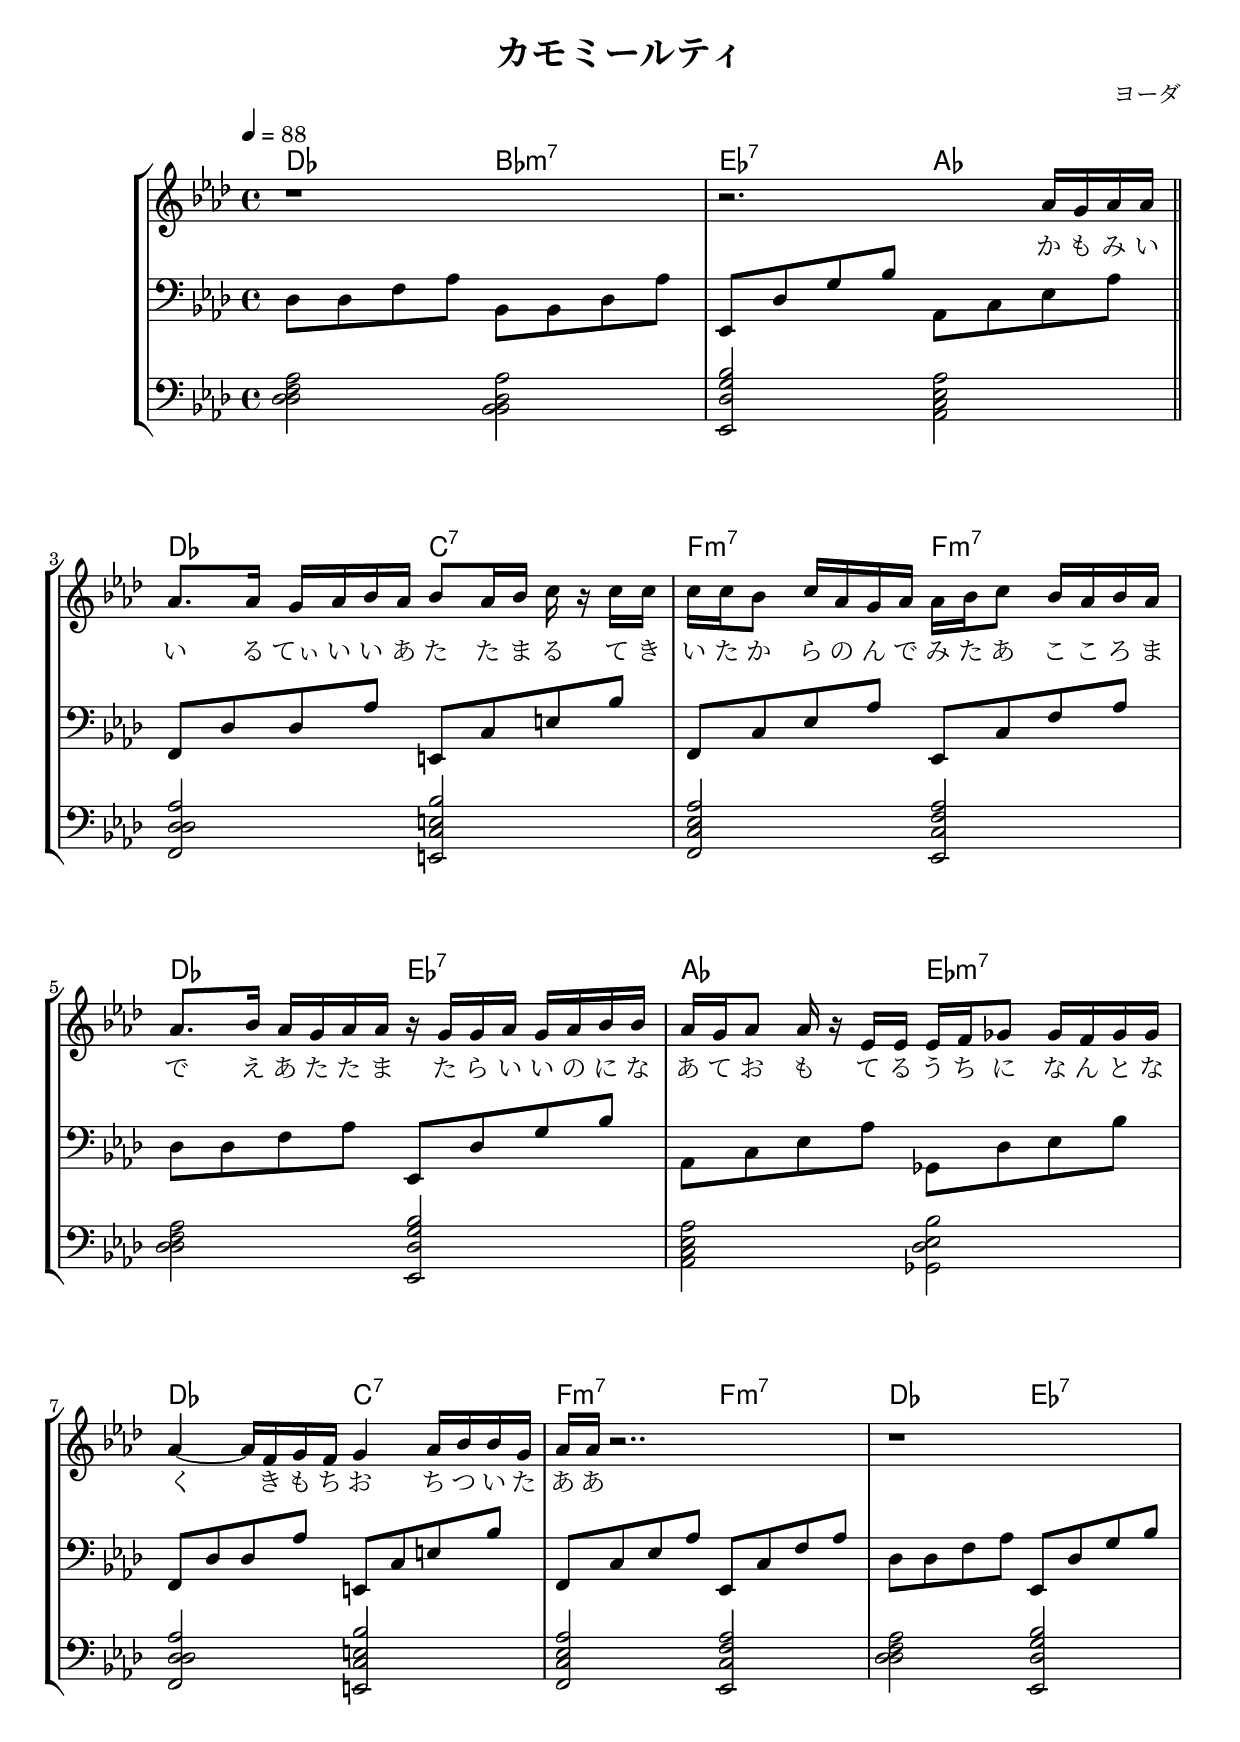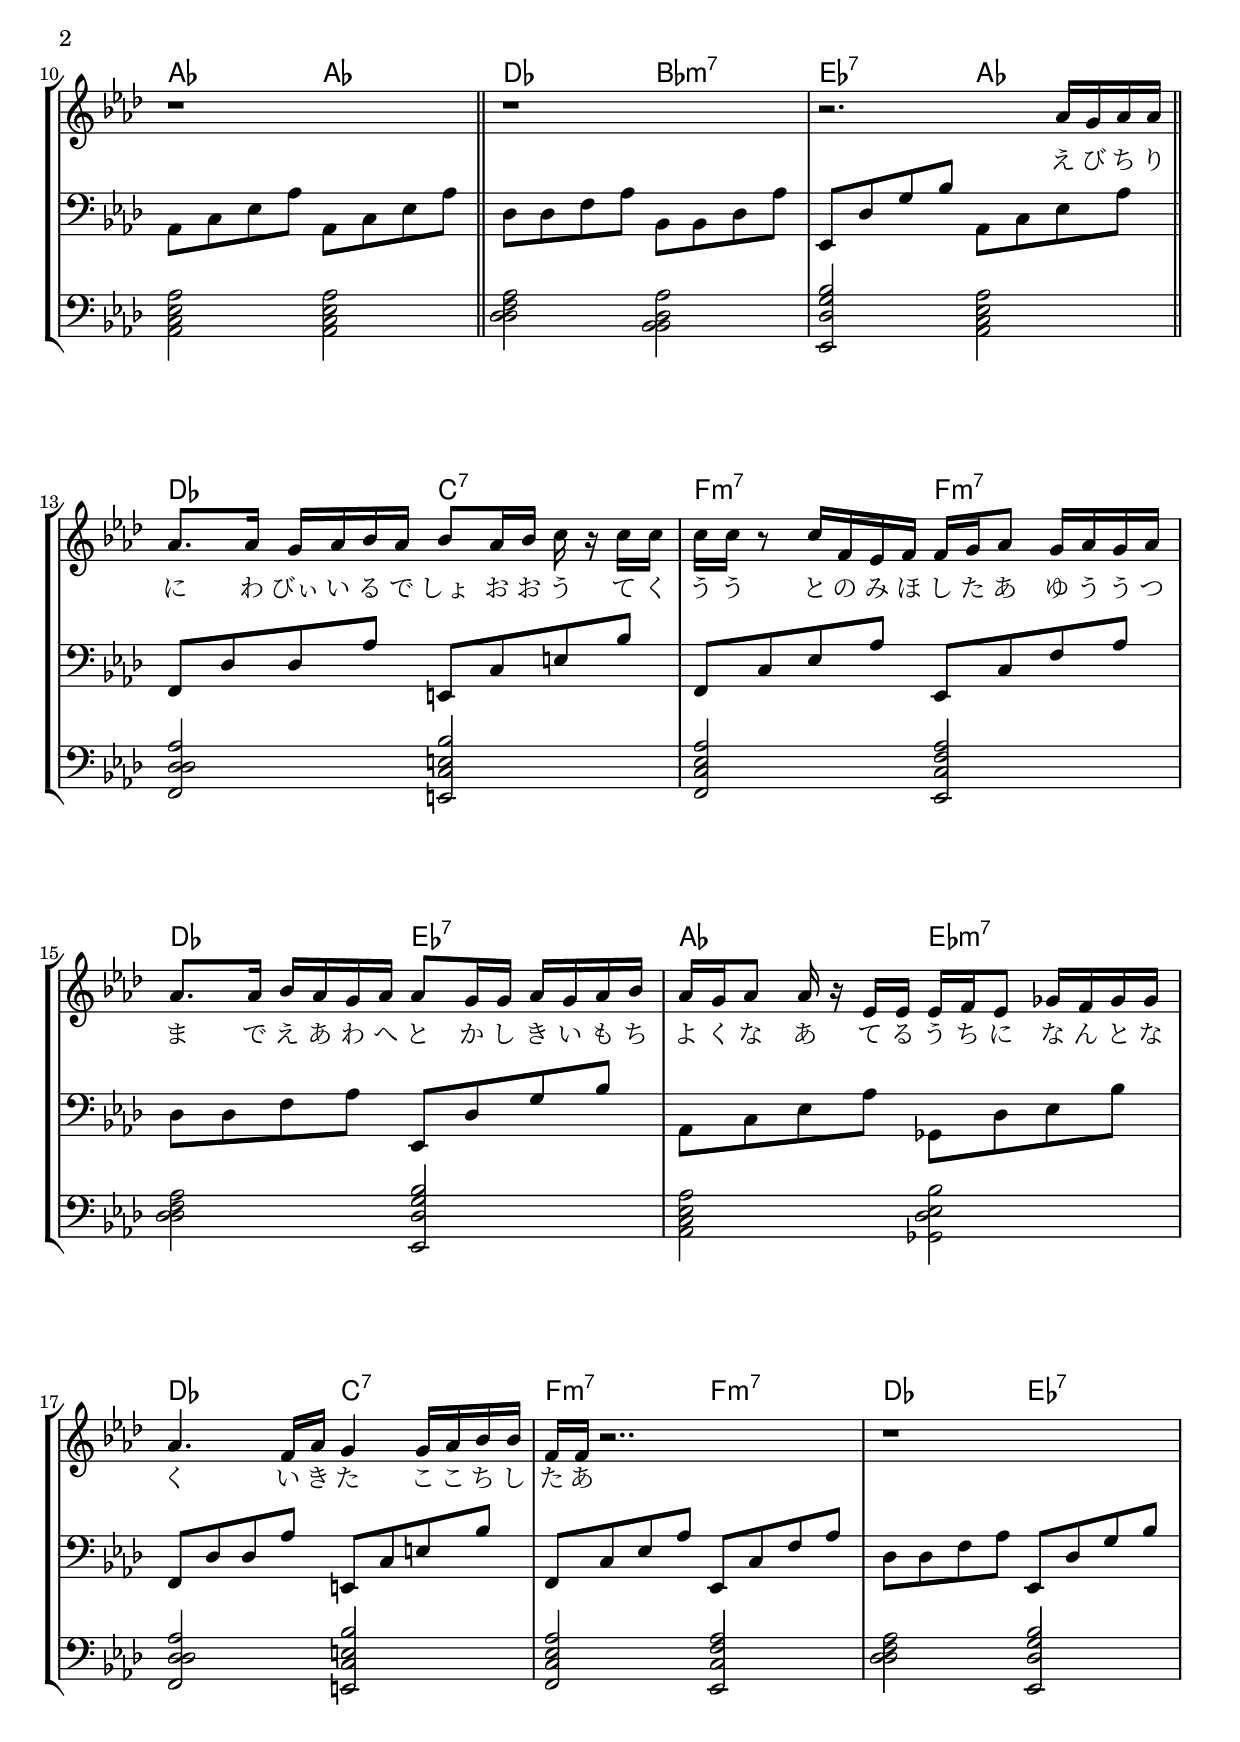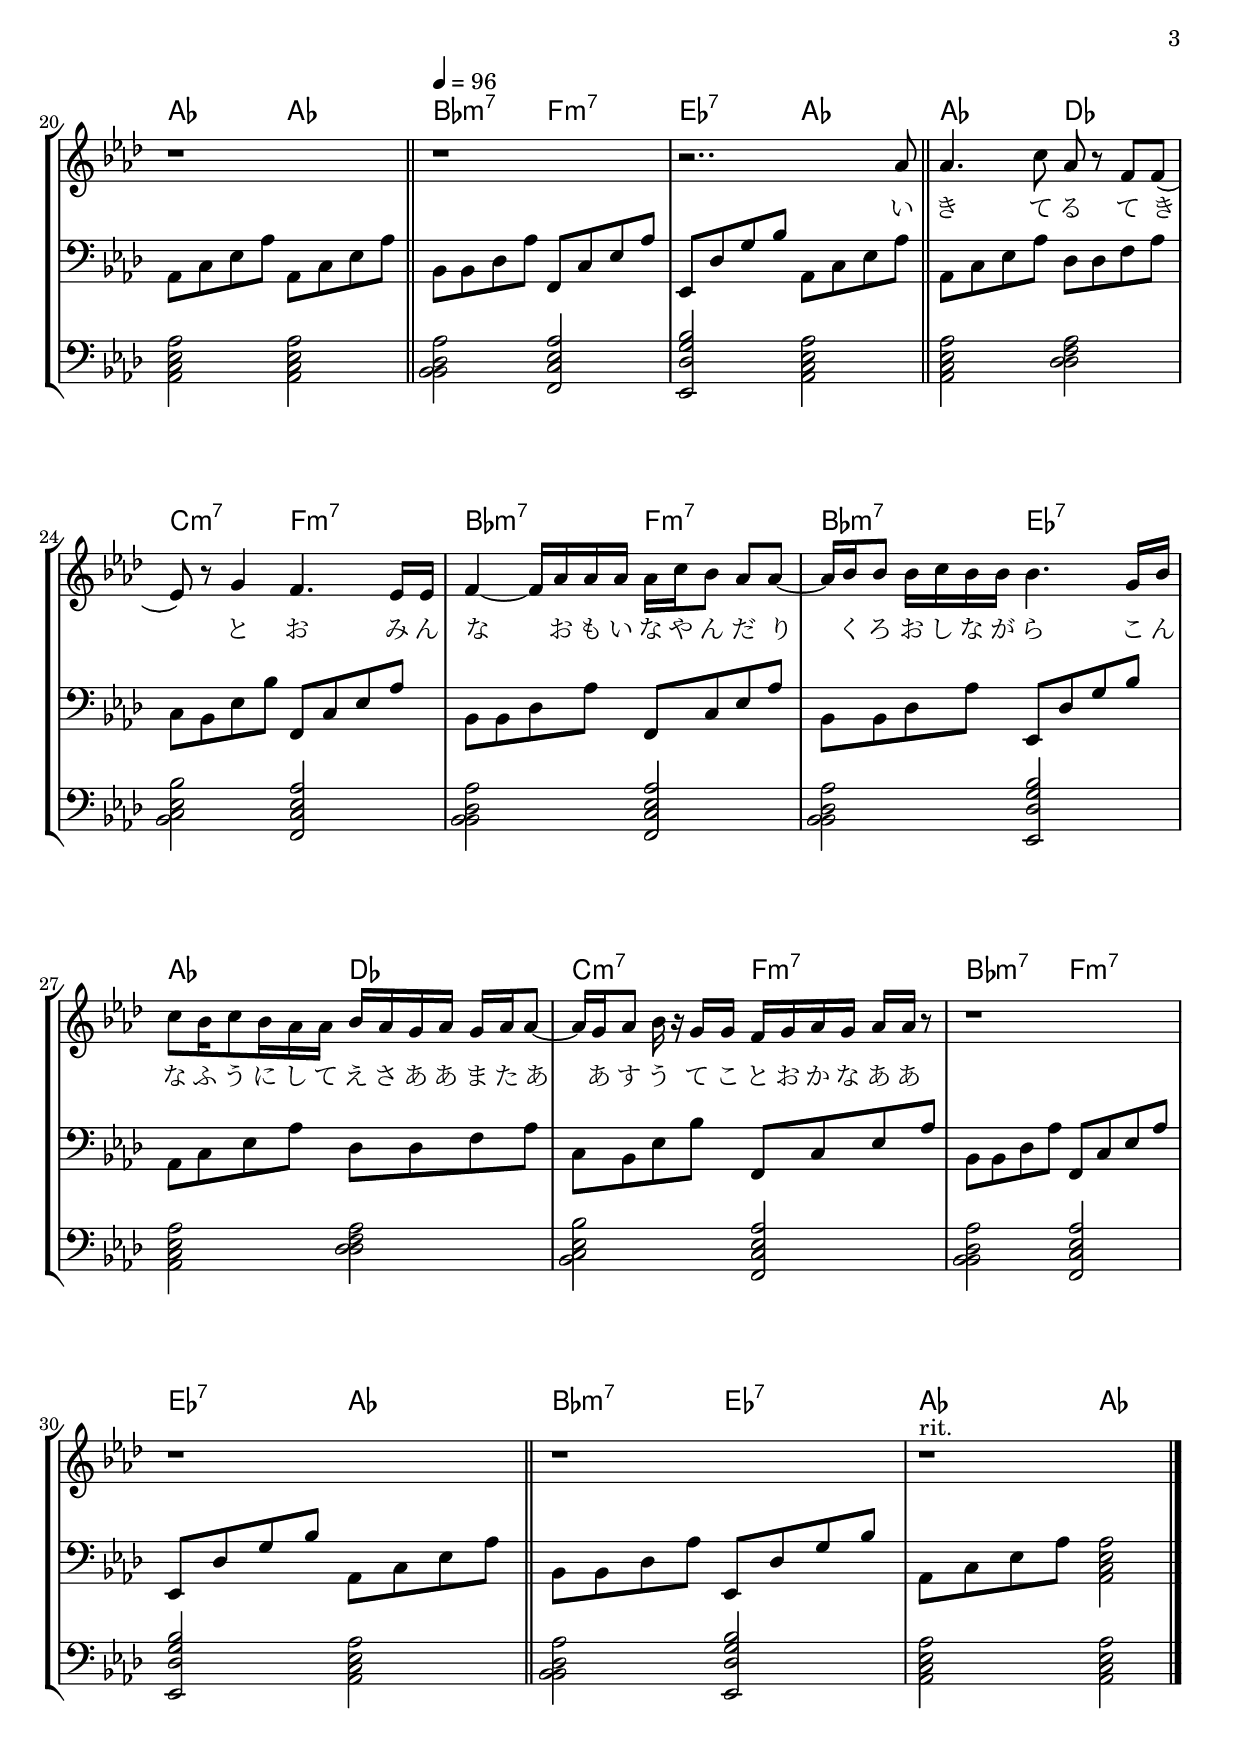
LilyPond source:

\version "2.12.1"

\header {
	title = \markup {カモミールティ}
	composer = \markup \center-column {ヨーダ}
}

harmony = \chordmode {
	des2 bes:min7 es:7 as 

	des c:7 f:min7 f:min7 des es:7 as es:min7 des c:7 f:min7 f:min7 des es:7 as as 

	des bes:min7 es:7 as 

	des c:7 f:min7 f:min7 des es:7 as es:min7 des c:7 f:min7 f:min7 des es:7 as as 

	bes:min7 f:min7 es:7 as 

	as des c:min7 f:min7 bes:min7 f:min7 bes:min7 es:7 as des c:min7 f:min7 bes:min7 f:min7 es:7 as 

	bes:min7 es:7 as as 
}

melody = {
	\key as \major
	\tempo 4 = 88
	r1 | r2. 
	\set Staff.midiInstrument = #"mmi0.42"
	as'16  g'16  as'16  as'16 
	as'8.  as'16  g'16  as'16  bes'16  as'16  bes'8  as'16  bes'16  c''16  r16  c''16  c''16 
	c''16  c''16  bes'8  c''16  as'16  g'16  as'16  as'16  bes'16  c''8  bes'16  as'16  bes'16  as'16 
	as'8.  bes'16  as'16  g'16  as'16  as'16  r16  g'16  g'16  as'16  g'16  as'16  bes'16  bes'16 
	as'16  g'16  as'8  as'16  r16  es'16  es'16  es'16  f'16  ges'8  ges'16  f'16  ges'16  ges'16 
	as'4~as'16  f'16  g'16  f'16  g'4  as'16  bes'16  bes'16  g'16 
	as'16  as'16  	r2.. r1 r1 	r1 | r2. 
	\set Staff.midiInstrument = #"mmi0.42"
	as'16  g'16  as'16  as'16 
	as'8.  as'16  g'16  as'16  bes'16  as'16  bes'8  as'16  bes'16  c''16  r16  c''16  c''16 
	c''16  c''16  r8  c''16  f'16  es'16  f'16  f'16  g'16  as'8  g'16  as'16  g'16  as'16 
	as'8.  as'16  bes'16  as'16  g'16  as'16  as'8  g'16  g'16  as'16  g'16  as'16  bes'16 
	as'16  g'16  as'8  as'16  r16  es'16  es'16  es'16  f'16  es'8  ges'16  f'16  ges'16  ges'16 
	as'4.  f'16  as'16  g'4  g'16  as'16  bes'16  bes'16 
	f'16  f'16  	r2.. r1 r1 	\tempo 4 = 96
	r1 | r2.. 
	\set Staff.midiInstrument = #"mmi0.42"
	as'8 
	as'4.  c''8  as'8  r8  f'8  f'8 
	(es'8)  r8  g'4  f'4.  es'16  es'16 
	f'4~f'16  as'16  as'16  as'16  as'16  c''16  bes'8  as'8  as'8~ 
	as'16  bes'16  bes'8  bes'16  c''16  bes'16  bes'16  bes'4.  g'16  bes'16 
	c''8  bes'16  c''8  bes'16  as'16  as'16  bes'16  as'16  g'16  as'16  g'16  as'16  as'8~ 
	as'16  g'16  as'8  bes'16  r16  g'16  g'16  f'16  g'16  as'16  g'16  as'16  as'16  	r8 r1 r1 	r1 | r1^"rit." \bar "|."
}

words = \lyricmode {
	
	か  も  み  い  い  る  てぃ  い  い  あ  た  た  ま  る  て  き  い  た  か  ら  の  ん  で  み  た  あ  こ  こ  ろ  ま  で  え  あ  た  た  ま  た  ら  い  い  の  に  な  あ  て  お  も  て  る  う  ち  に  な  ん  と  な  く  き  も  ち  お  ち  つ  い  た  あ  あ  
	
	え  び  ち  り  に  わ  びぃ  い  る  で  しょ  お  お  う  て  く  う  う  と  の  み  ほ  し  た  あ  ゆ  う  う  つ  ま  で  え  あ  わ  へ  と  か  し  き  い  も  ち  よ  く  な  あ  て  る  う  ち  に  な  ん  と  な  く  い  き  た  こ  こ  ち  し  た  あ  
	
	い  き  て  る  て  き  と  お  み  ん  な  お  も  い  な  や  ん  だ  り  く  ろ  お  し  な  が  ら  こ  ん  な  ふ  う  に  し  て  え  さ  あ  あ  ま  た  あ  あ  す  う  て  こ  と  お  か  な  あ  あ  
	
}

tempochange = {
	\tempo 4 = 88
	r1 | r1 \bar "||"
	\tempo 4 = 88
	r1 | r1 | r1 | r1 | r1 | r1 | r1 | r1 \bar "||"
	\tempo 4 = 88
	r1 | r1 \bar "||"
	\tempo 4 = 88
	r1 | r1 | r1 | r1 | r1 | r1 | r1 | r1 \bar "||"
	\tempo 4 = 96
	r1 | r1 \bar "||"
	\tempo 4 = 96
	r1 | r1 | r1 | r1 | r1 | r1 | r1 | r1 \bar "||"
	\tempo 4 = 96
	r1 | \tempo 4 = 72 r2 \tempo 4 = 64 r2 \bar "|."
}

mainacc = {
	\clef bass
	\set Staff.midiInstrument = #"Harmonica"
	\key as \major
	\tempo 4 = 88
	des8 des8 f8 as8
	bes,8 bes,8 des8 as8
	es,8 des8 g8 bes8
	as,8 c8 es8 as8
	\bar "||"

	\set Staff.midiInstrument = #"Acoustic Guitar (steel)"
	f,8 des8 des8 as8
	e,8 c8 e8 bes8
	f,8 c8 es8 as8
	es,8 c8 f8 as8
	des8 des8 f8 as8
	es,8 des8 g8 bes8
	as,8 c8 es8 as8
	ges,8 des8 es8 bes8
	f,8 des8 des8 as8
	e,8 c8 e8 bes8
	f,8 c8 es8 as8
	es,8 c8 f8 as8
	des8 des8 f8 as8
	es,8 des8 g8 bes8
	as,8 c8 es8 as8
	as,8 c8 es8 as8
	\bar "||"

	\set Staff.midiInstrument = #"Acoustic Guitar (steel)"
	des8 des8 f8 as8
	bes,8 bes,8 des8 as8
	es,8 des8 g8 bes8
	as,8 c8 es8 as8
	\bar "||"

	\set Staff.midiInstrument = #"Acoustic Guitar (steel)"
	f,8 des8 des8 as8
	e,8 c8 e8 bes8
	f,8 c8 es8 as8
	es,8 c8 f8 as8
	des8 des8 f8 as8
	es,8 des8 g8 bes8
	as,8 c8 es8 as8
	ges,8 des8 es8 bes8
	f,8 des8 des8 as8
	e,8 c8 e8 bes8
	f,8 c8 es8 as8
	es,8 c8 f8 as8
	des8 des8 f8 as8
	es,8 des8 g8 bes8
	as,8 c8 es8 as8
	as,8 c8 es8 as8
	\bar "||"

	\set Staff.midiInstrument = #"Alto Sax"
	\tempo 4 = 96
	bes,8 bes,8 des8 as8
	f,8 c8 es8 as8
	es,8 des8 g8 bes8
	as,8 c8 es8 as8
	\bar "||"

	\set Staff.midiInstrument = #"Acoustic Guitar (steel)"
	as,8 c8 es8 as8
	des8 des8 f8 as8
	c8 bes,8 es8 bes8
	f,8 c8 es8 as8
	bes,8 bes,8 des8 as8
	f,8 c8 es8 as8
	bes,8 bes,8 des8 as8
	es,8 des8 g8 bes8
	as,8 c8 es8 as8
	des8 des8 f8 as8
	c8 bes,8 es8 bes8
	f,8 c8 es8 as8
	bes,8 bes,8 des8 as8
	f,8 c8 es8 as8
	es,8 des8 g8 bes8
	as,8 c8 es8 as8
	\bar "||"

	\set Staff.midiInstrument = #"Harmonica"
	bes,8 bes,8 des8 as8
	es,8 des8 g8 bes8
	as,8 c8 es8 as8
	<as, c es as>2
	\bar "|."
}

subacc = {
	\clef bass
	\set Staff.midiInstrument = #"Bright Acoustic"
	\key as \major
	\tempo 4 = 88
	<des des f as>2
	<bes, bes, des as>2
	<es, des g bes>2
	<as, c es as>2
	\bar "||"

	\set Staff.midiInstrument = #"Bright Acoustic"
	<f, des des as>2
	<e, c e bes>2
	<f, c es as>2
	<es, c f as>2
	<des des f as>2
	<es, des g bes>2
	<as, c es as>2
	<ges, des es bes>2
	<f, des des as>2
	<e, c e bes>2
	<f, c es as>2
	<es, c f as>2
	<des des f as>2
	<es, des g bes>2
	<as, c es as>2
	<as, c es as>2
	\bar "||"

	\set Staff.midiInstrument = #"Bright Acoustic"
	<des des f as>2
	<bes, bes, des as>2
	<es, des g bes>2
	<as, c es as>2
	\bar "||"

	\set Staff.midiInstrument = #"Bright Acoustic"
	<f, des des as>2
	<e, c e bes>2
	<f, c es as>2
	<es, c f as>2
	<des des f as>2
	<es, des g bes>2
	<as, c es as>2
	<ges, des es bes>2
	<f, des des as>2
	<e, c e bes>2
	<f, c es as>2
	<es, c f as>2
	<des des f as>2
	<es, des g bes>2
	<as, c es as>2
	<as, c es as>2
	\bar "||"

	\set Staff.midiInstrument = #"Bright Acoustic"
	\tempo 4 = 96
	<bes, bes, des as>2
	<f, c es as>2
	<es, des g bes>2
	<as, c es as>2
	\bar "||"

	\set Staff.midiInstrument = #"Bright Acoustic"
	<as, c es as>2
	<des des f as>2
	<c bes, es bes>2
	<f, c es as>2
	<bes, bes, des as>2
	<f, c es as>2
	<bes, bes, des as>2
	<es, des g bes>2
	<as, c es as>2
	<des des f as>2
	<c bes, es bes>2
	<f, c es as>2
	<bes, bes, des as>2
	<f, c es as>2
	<es, des g bes>2
	<as, c es as>2
	\bar "||"

	\set Staff.midiInstrument = #"Bright Acoustic"
	<bes, bes, des as>2
	<es, des g bes>2
	<as, c es as>2
	<as, c es as>2
	\bar "|."
}

percA = {
	\drummode {
	r1 |r1 \bar "||"
	r1 |r1 |r1 |r1 |r1 |r1 |r1 |r1 \bar "||"
	r1 |r1 \bar "||"
	r1 |r1 |r1 |r1 |r1 |r1 |r1 |r1 \bar "||"
	r1 |r1 \bar "||"
	r1 |r1 |r1 |r1 |r1 |r1 |r1 |r1 \bar "||"
	r1 |r1 \bar "|."
	}
}

percB = {
	\drummode {
	r1 |r1 \bar "||"
	r1 |r1 |r1 |r1 |r1 |r1 |r1 |r1 \bar "||"
	r1 |r1 \bar "||"
	r1 |r1 |r1 |r1 |r1 |r1 |r1 |r1 \bar "||"
	r1 |r1 \bar "||"
	r1 |r1 |r1 |r1 |r1 |r1 |r1 |r1 \bar "||"
	r1 |r1 \bar "|."
	}
}

percC = {
	\drummode {
	r1 |r1 \bar "||"
	r1 |r1 |r1 |r1 |r1 |r1 |r1 |r1 \bar "||"
	r1 |r1 \bar "||"
	r1 |r1 |r1 |r1 |r1 |r1 |r1 |r1 \bar "||"
	r1 |r1 \bar "||"
	r1 |r1 |r1 |r1 |r1 |r1 |r1 |r1 \bar "||"
	r1 |r1 \bar "|."
	}
}

percD = {
	\drummode {
	r1 |r1 \bar "||"
	r1 |r1 |r1 |r1 |r1 |r1 |r1 |r1 \bar "||"
	r1 |r1 \bar "||"
	r1 |r1 |r1 |r1 |r1 |r1 |r1 |r1 \bar "||"
	r1 |r1 \bar "||"
	r1 |r1 |r1 |r1 |r1 |r1 |r1 |r1 \bar "||"
	r1 |r1 \bar "|."
	}
}

percE = {
	\drummode {
	r1 |r1 \bar "||"
	r1 |r1 |r1 |r1 |r1 |r1 |r1 |r1 \bar "||"
	r1 |r1 \bar "||"
	r1 |r1 |r1 |r1 |r1 |r1 |r1 |r1 \bar "||"
	r1 |r1 \bar "||"
	r1 |r1 |r1 |r1 |r1 |r1 |r1 |r1 \bar "||"
	r1 |r1 \bar "|."
	}
}

\score {
	<<
		\new StaffGroup <<
			\new ChordNames {\harmony}
			\new Voice = "melody" {\melody}
			\new Lyrics \lyricsto "melody" \words
			\new Staff = "mainacc" {\mainacc}
			\new Staff = "subacc" {\subacc}
		>>
	>>
	\layout { }
}
